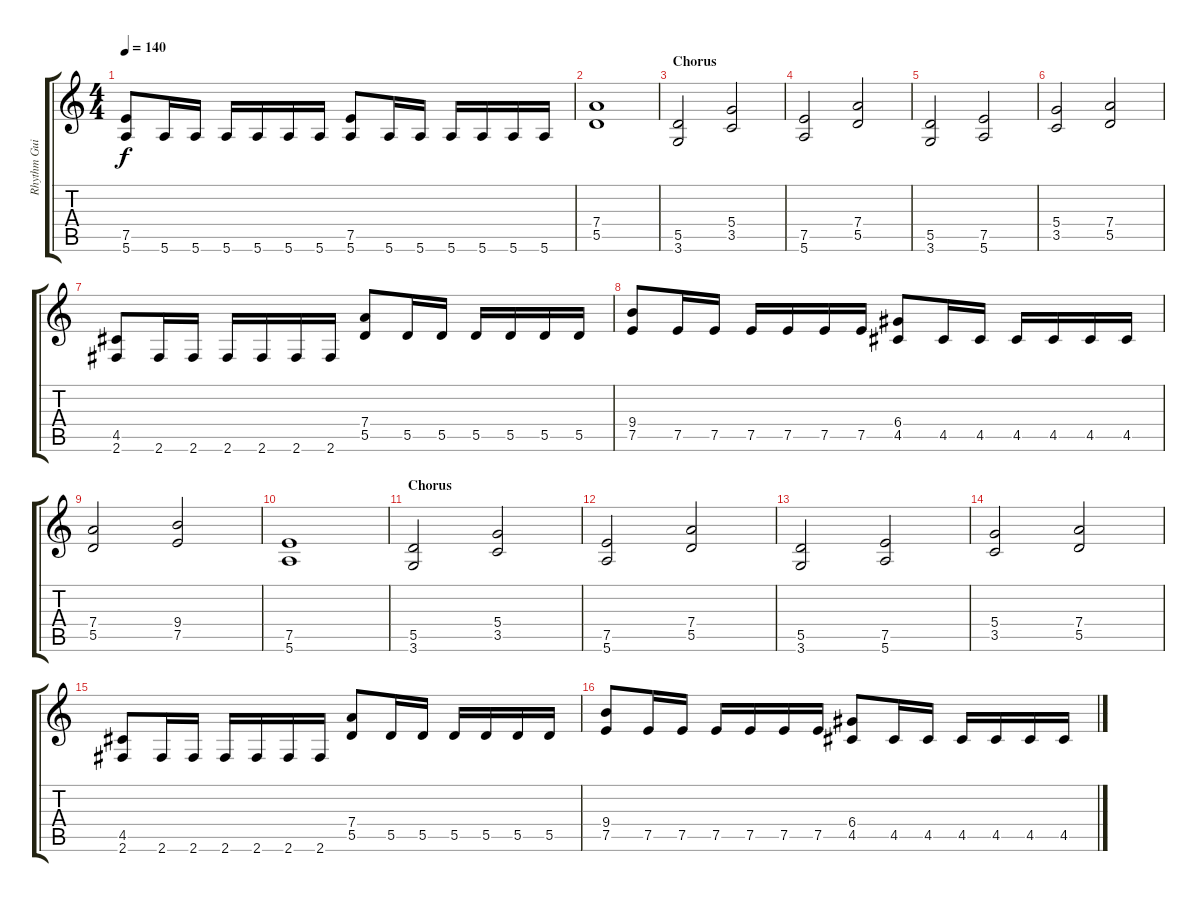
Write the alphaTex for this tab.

\track ("Rhythm Guitar 1" "Rhythm Gui") {instrument overdrivenguitar}
\staff {score tabs}
\tuning (E4 B3 G3 D3 A2 E2) {hide}
\ts (4 4)
\tempo 140
\clef g2
\ks c
(7.5 5.6).8{dy f} 5.6.16 5.6.16 5.6.16 5.6.16 5.6.16 5.6.16 (7.5 5.6).8 5.6.16 5.6.16 5.6.16 5.6.16 5.6.16 5.6.16 |
(7.4 5.5).1 |
\section ("" "Chorus")
(5.5 3.6).2 (5.4 3.5).2 |
(7.5 5.6).2 (7.4 5.5).2 |
(5.5 3.6).2 (7.5 5.6).2 |
(5.4 3.5).2 (7.4 5.5).2 |
(4.5 2.6).8 2.6.16 2.6.16 2.6.16 2.6.16 2.6.16 2.6.16 (7.4 5.5).8 5.5.16 5.5.16 5.5.16 5.5.16 5.5.16 5.5.16 |
(9.4 7.5).8 7.5.16 7.5.16 7.5.16 7.5.16 7.5.16 7.5.16 (6.4 4.5).8 4.5.16 4.5.16 4.5.16 4.5.16 4.5.16 4.5.16 |
(7.4 5.5).2 (9.4 7.5).2 |
(7.5 5.6).1 |
\section ("" "Chorus")
(5.5 3.6).2 (5.4 3.5).2 |
(7.5 5.6).2 (7.4 5.5).2 |
(5.5 3.6).2 (7.5 5.6).2 |
(5.4 3.5).2 (7.4 5.5).2 |
(4.5 2.6).8 2.6.16 2.6.16 2.6.16 2.6.16 2.6.16 2.6.16 (7.4 5.5).8 5.5.16 5.5.16 5.5.16 5.5.16 5.5.16 5.5.16 |
(9.4 7.5).8 7.5.16 7.5.16 7.5.16 7.5.16 7.5.16 7.5.16 (6.4 4.5).8 4.5.16 4.5.16 4.5.16 4.5.16 4.5.16 4.5.16
